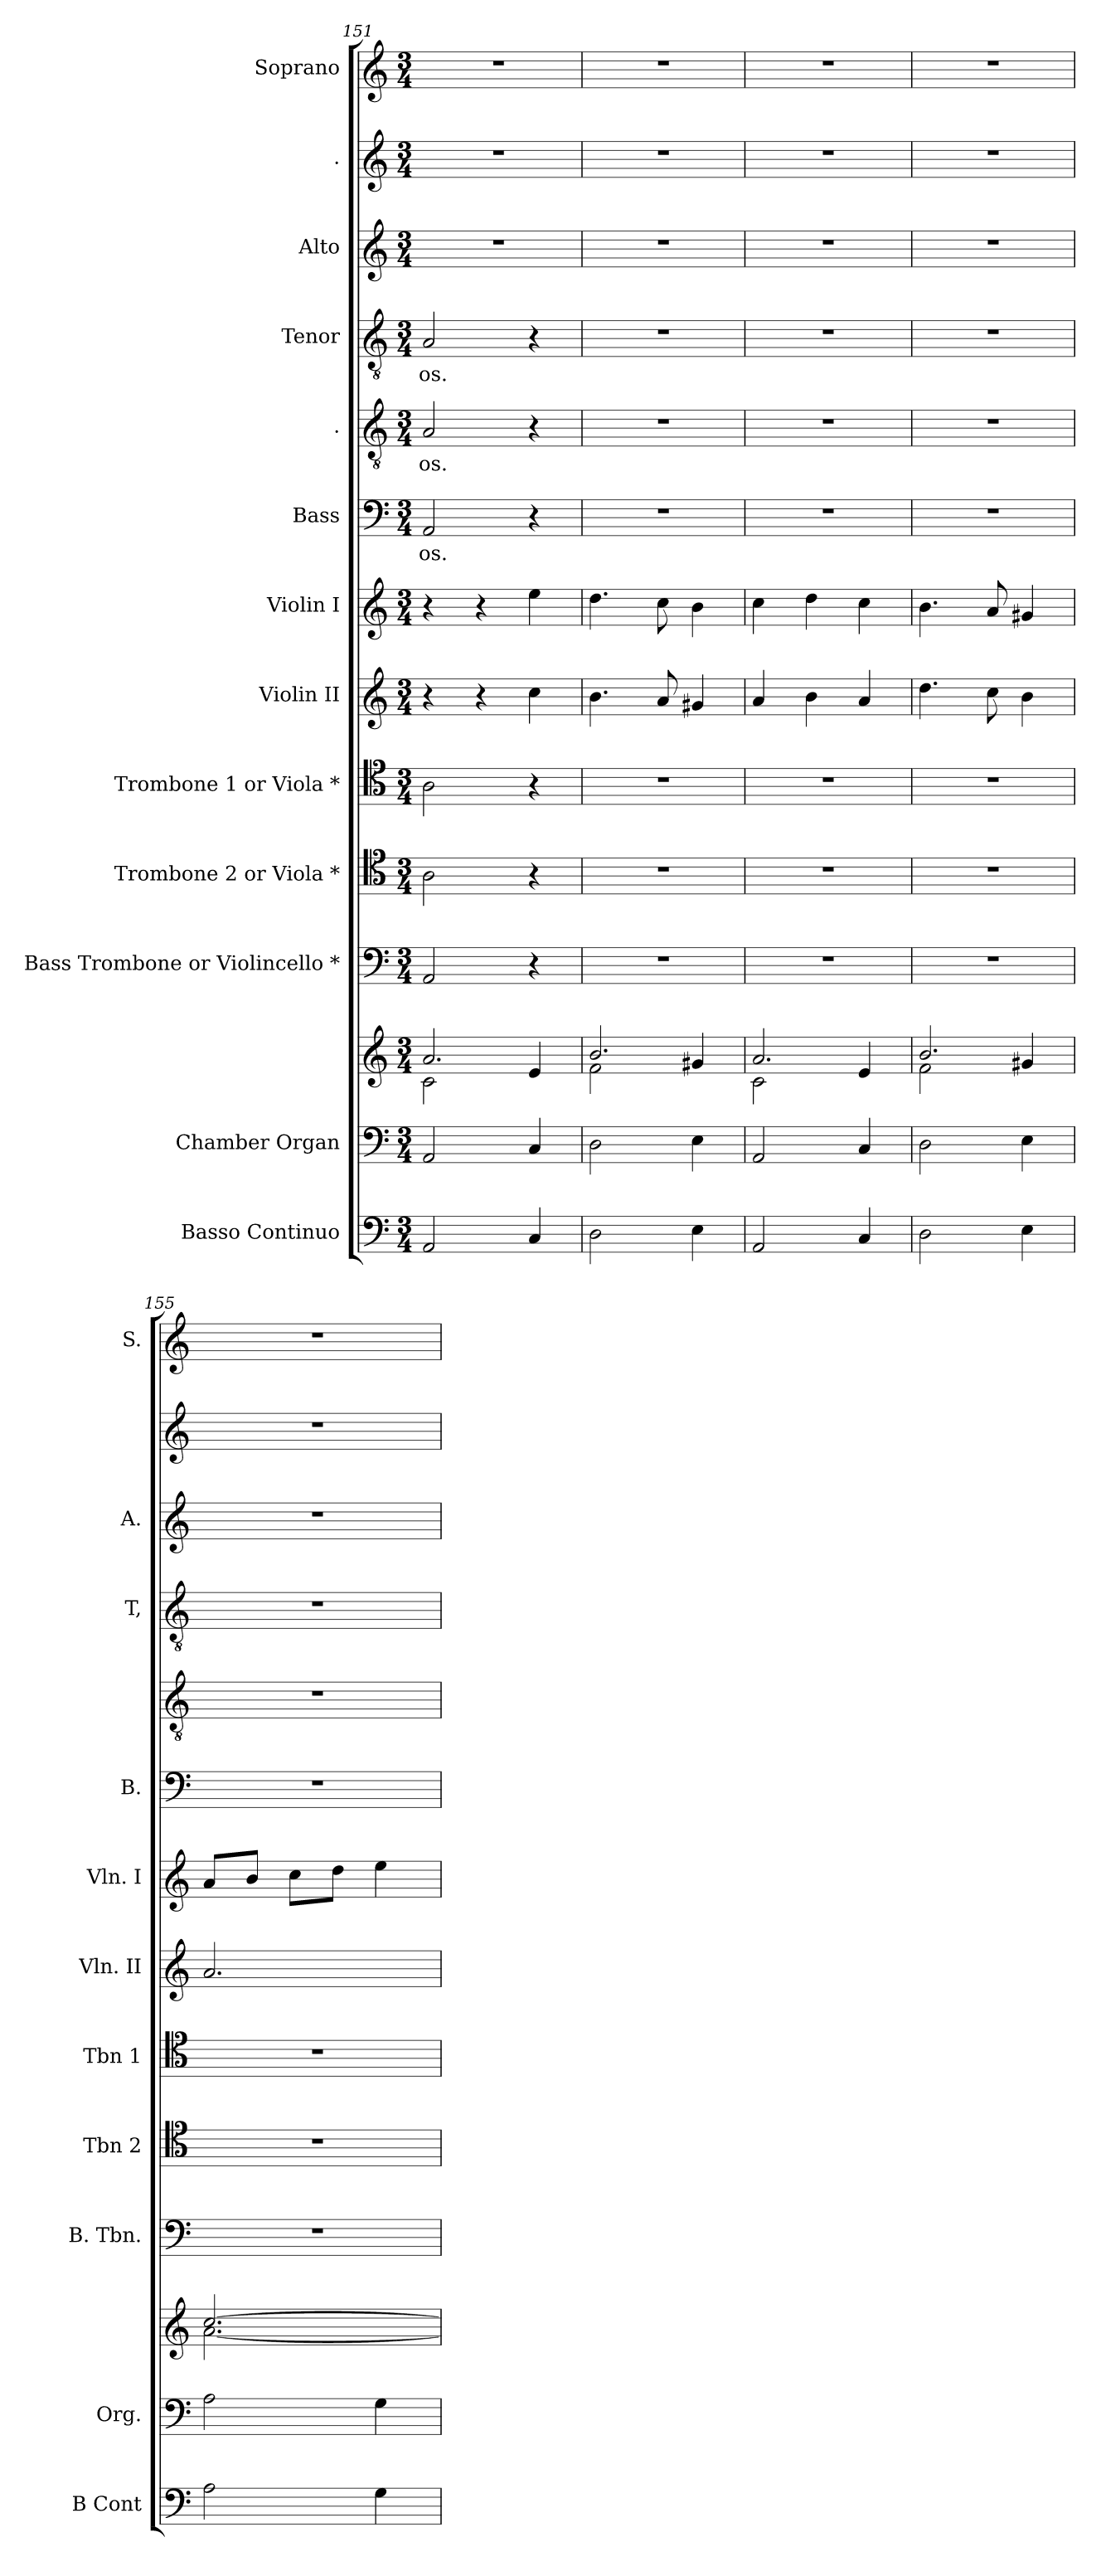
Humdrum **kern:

**kern	**kern	**kern	**kern	**kern	**kern	**kern	**kern	**kern	**text	**kern	**text	**kern	**text	**kern	**kern	**kern
*part13	*part12	*part12	*part11	*part10	*part9	*part8	*part7	*part6	*part6	*part5	*part5	*part4	*part4	*part3	*part2	*part1
*staff14	*staff13	*staff12	*staff11	*staff10	*staff9	*staff8	*staff7	*staff6	*staff6	*staff5	*staff5	*staff4	*staff4	*staff3	*staff2	*staff1
*I"Basso  Continuo	*I"Chamber  Organ	*	*I"Bass Trombone or Violincello *	*I"Trombone 2 or Viola *	*I"Trombone 1 or Viola *	*I"Violin II	*I"Violin I	*I"Bass	*	*I".	*	*I"Tenor	*	*I"Alto	*I".	*I"Soprano
*I'B Cont	*I'Org.	*	*I'B. Tbn.	*I'Tbn 2	*I'Tbn 1	*I'Vln. II	*I'Vln. I	*I'B.	*	*	*	*I'T,	*	*I'A.	*	*I'S.
*clefF4	*clefF4	*clefG2	*clefF4	*clefC4	*clefC4	*clefG2	*clefG2	*clefF4	*	*clefGv2	*	*clefGv2	*	*clefG2	*clefG2	*clefG2
*ITrd7c12	*	*	*	*	*	*	*	*	*	*ITrd7c12	*	*ITrd7c12	*	*	*	*
*k[]	*k[]	*k[]	*k[]	*k[]	*k[]	*k[]	*k[]	*k[]	*	*k[]	*	*k[]	*	*k[]	*k[]	*k[]
*M3/4	*M3/4	*M3/4	*M3/4	*M3/4	*M3/4	*M3/4	*M3/4	*M3/4	*	*M3/4	*	*M3/4	*	*M3/4	*M3/4	*M3/4
=151	=151	=151	=151	=151	=151	=151	=151	=151	=151	=151	=151	=151	=151	=151	=151	=151
*	*	*^	*	*	*	*	*	*	*	*	*	*	*	*	*	*
!	!	!	!	!	!	!	!	!	!	!LO:LY:b	!	!LO:LY:b	!	!LO:LY:b	!	!	!
2AAA/	2AA/	2.a/	2c\	2AA/	2A\	2A\	4r	4r	2AA/	-os.	2AA/	-os.	2AA/	-os.	2.r	2.r	2.r
.	.	.	.	.	.	.	4r	4r	.	.	.	.	.	.	.	.	.
4CC/	4C/	.	4e/	4r	4r	4r	4cc\	4ee\	4r	.	4r	.	4r	.	.	.	.
=152	=152	=152	=152	=152	=152	=152	=152	=152	=152	=152	=152	=152	=152	=152	=152	=152	=152
2DD\	2D\	2.b/	2f\	2.r	2.r	2.r	4.b\	4.dd\	2.r	.	2.r	.	2.r	.	2.r	2.r	2.r
.	.	.	.	.	.	.	8a/	8cc\	.	.	.	.	.	.	.	.	.
4EE\	4E\	.	4g#X/	.	.	.	4g#X/	4b\	.	.	.	.	.	.	.	.	.
=153	=153	=153	=153	=153	=153	=153	=153	=153	=153	=153	=153	=153	=153	=153	=153	=153	=153
2AAA/	2AA/	2.a/	2c\	2.r	2.r	2.r	4a/	4cc\	2.r	.	2.r	.	2.r	.	2.r	2.r	2.r
.	.	.	.	.	.	.	4b\	4dd\	.	.	.	.	.	.	.	.	.
4CC/	4C/	.	4e/	.	.	.	4a/	4cc\	.	.	.	.	.	.	.	.	.
=154	=154	=154	=154	=154	=154	=154	=154	=154	=154	=154	=154	=154	=154	=154	=154	=154	=154
2DD\	2D\	2.b/	2f\	2.r	2.r	2.r	4.dd\	4.b\	2.r	.	2.r	.	2.r	.	2.r	2.r	2.r
.	.	.	.	.	.	.	8cc\	8a/	.	.	.	.	.	.	.	.	.
4EE\	4E\	.	4g#X/	.	.	.	4b\	4g#X/	.	.	.	.	.	.	.	.	.
!!LO:PB:g=z
=155	=155	=155	=155	=155	=155	=155	=155	=155	=155	=155	=155	=155	=155	=155	=155	=155	=155
2AA\	2A\	[2.cc/	[2.a\	2.r	2.r	2.r	2.a/	8a/L	2.r	.	2.r	.	2.r	.	2.r	2.r	2.r
.	.	.	.	.	.	.	.	8b/J	.	.	.	.	.	.	.	.	.
.	.	.	.	.	.	.	.	8cc\L	.	.	.	.	.	.	.	.	.
.	.	.	.	.	.	.	.	8dd\J	.	.	.	.	.	.	.	.	.
4GG\	4G\	.	.	.	.	.	.	4ee\	.	.	.	.	.	.	.	.	.
*	*	*v	*v	*	*	*	*	*	*	*	*	*	*	*	*	*	*
=	=	=	=	=	=	=	=	=	=	=	=	=	=	=	=	=
*-	*-	*-	*-	*-	*-	*-	*-	*-	*-	*-	*-	*-	*-	*-	*-	*-
